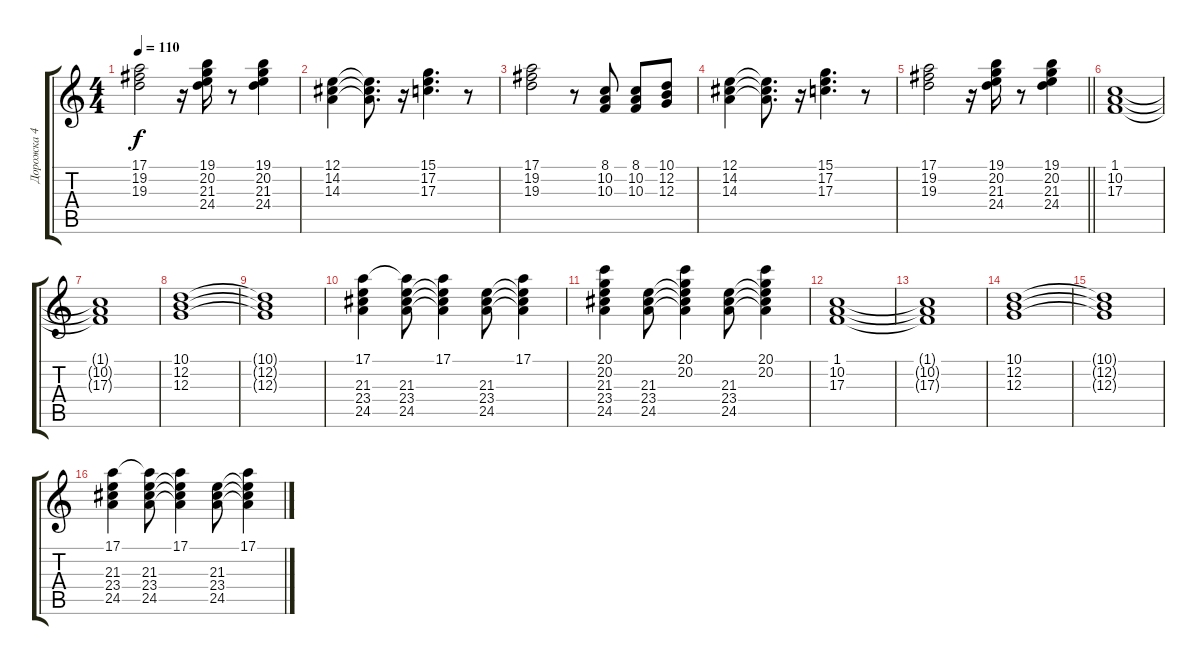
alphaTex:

\track ("Дорожка 4" "Дорожка 4") {instrument rockorgan}
\staff {score tabs}
\tuning (E4 B3 G3 D3 A2 E2) {hide}
\ts (4 4)
\tempo 110
\clef g2
\ks c
(17.1 19.2 19.3).2{dy f} r.16 (19.1 20.2 21.3 24.4).16 r.8 (19.1 20.2 21.3 24.4).4 |
(12.1 14.2 14.3).4 (12.1{t} 14.2{t} 14.3{t}).8{d} r.16 (15.1 17.2 17.3).4{d} r.8 |
(17.1 19.2 19.3).2 r.8 (8.1 10.2 10.3).8 (8.1 10.2 10.3).8 (10.1 12.2 12.3).8 |
(12.1 14.2 14.3).4 (12.1{t} 14.2{t} 14.3{t}).8{d} r.16 (15.1 17.2 17.3).4{d} r.8 |
\barLineRight lightlight
(17.1 19.2 19.3).2 r.16 (19.1 20.2 21.3 24.4).16 r.8 (19.1 20.2 21.3 24.4).4 |
(1.1 10.2 17.3).1 |
(1.1{t} 10.2{t} 17.3{t}).1 |
(10.1 12.2 12.3).1 |
(10.1{t} 12.2{t} 12.3{t}).1 |
(17.1 21.3 23.4 24.5).4 (17.1{t} 21.3 23.4 24.5).8 (17.1 21.3{t} 23.4{t} 24.5{t}).4 (21.3 23.4 24.5).8 (17.1 21.3{t} 23.4{t} 24.5{t}).4 |
(20.1 20.2 21.3 23.4 24.5).4 (21.3 23.4 24.5).8 (20.1 20.2 21.3{t} 23.4{t} 24.5{t}).4 (21.3 23.4 24.5).8 (20.1 20.2 21.3{t} 23.4{t} 24.5{t}).4 |
(1.1 10.2 17.3).1 |
(1.1{t} 10.2{t} 17.3{t}).1 |
(10.1 12.2 12.3).1 |
(10.1{t} 12.2{t} 12.3{t}).1 |
(17.1 21.3 23.4 24.5).4 (17.1{t} 21.3 23.4 24.5).8 (17.1 21.3{t} 23.4{t} 24.5{t}).4 (21.3 23.4 24.5).8 (17.1 21.3{t} 23.4{t} 24.5{t}).4
